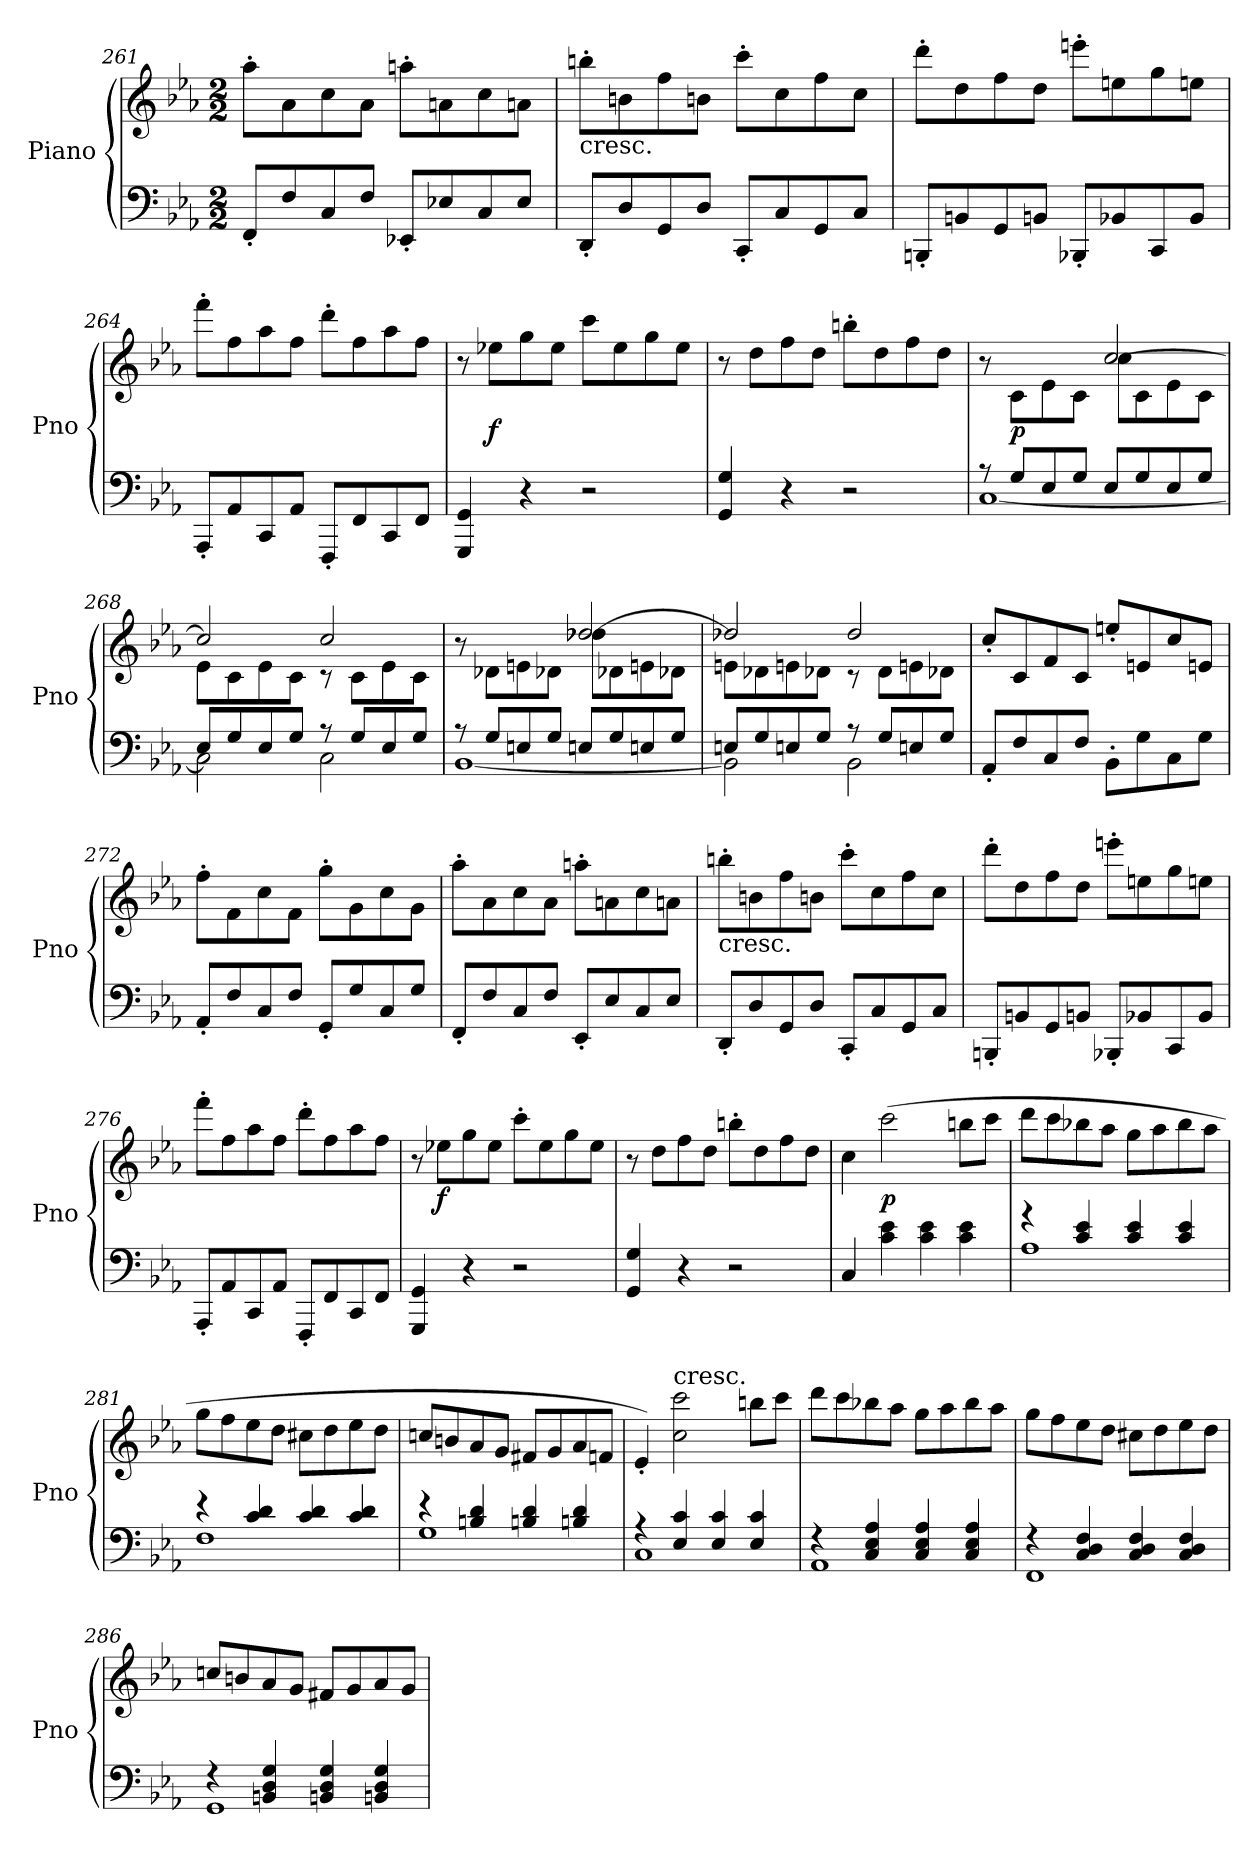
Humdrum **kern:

**kern	**kern	**dynam
*part2	*part1	*part1
*staff2	*staff1	*staff1
*I"Piano	*I"Piano	*
*I'Pno	*I'Pno	*
*clefF4	*clefG2	*
*k[b-e-a-]	*k[b-e-a-]	*
*M2/2	*M2/2	*
=261	=261	=261
8FF'L	8aa-'L	.
8F	8a-	.
8C	8cc	.
8FJ	8a-J	.
8EE-X'L	8aan'L	.
8E-X	8an	.
8C	8cc	.
8E-J	8anJ	.
=262	=262	=262
!	!LO:TX:b:t=cresc.	!
8DD'L	8bbn'L	.
8D	8bn	.
8GG	8ff	.
8DJ	8bnJ	.
8CC'L	8ccc'L	.
8C	8cc	.
8GG	8ff	.
8CJ	8ccJ	.
=263	=263	=263
8BBBn'L	8ddd'L	.
8BBn	8dd	.
8GG	8ff	.
8BBnJ	8ddJ	.
8BBB-X'L	8eeen'L	.
8BB-X	8een	.
8CC	8gg	.
8BB-J	8eenJ	.
=264	=264	=264
8AAA-'L	8fff'L	.
8AA-	8ff	.
8CC	8aa-	.
8AA-J	8ffJ	.
8FFF'L	8ddd'L	.
8FF	8ff	.
8CC	8aa-	.
8FFJ	8ffJ	.
=265	=265	=265
4GGG 4GG	8r	.
.	8ee-XL	f
4r	8gg	.
.	8ee-J	.
2r	8cccL	.
.	8ee-	.
.	8gg	.
.	8ee-J	.
=266	=266	=266
4GG 4G	8r	.
.	8ddL	.
4r	8ff	.
.	8ddJ	.
2r	8bbn'L	.
.	8dd	.
.	8ff	.
.	8ddJ	.
=267	=267	=267
*^	*^	*
8rA	[1C	2ryy	8r	.
8GL	.	.	8c\L	p
8E-	.	.	8e-	.
8GJ	.	.	8cJ	.
8E-L	.	[2cc	8ccL	.
8G	.	.	8c	.
8E-	.	.	8e-	.
8GJ	.	.	8cJ	.
=268	=268	=268	=268	=268
8E-L	2C]	2cc]	8e-L	.
8G	.	.	8c	.
8E-	.	.	8e-	.
8GJ	.	.	8cJ	.
8rA	2C	2cc	8rc	.
8GL	.	.	8cL	.
8E-	.	.	8e-	.
8GJ	.	.	8cJ	.
=269	=269	=269	=269	=269
8r	[1BB-	2ryy	8r	.
8GL	.	.	8d-X\L	.
8En	.	.	8en	.
8GJ	.	.	8d-XJ	.
8EnL	.	[2dd-X	8dd-XL	.
8G	.	.	8d-X	.
8En	.	.	8en	.
8GJ	.	.	8d-XJ	.
=270	=270	=270	=270	=270
8EnL	2BB-]	2dd-X]	8enL	.
8G	.	.	8d-X	.
8En	.	.	8en	.
8GJ	.	.	8d-XJ	.
8rA	2BB-	2dd-	8rc	.
8GL	.	.	8d-L	.
8En	.	.	8en	.
8GJ	.	.	8d-XJ	.
*v	*v	*	*	*
=271	=271	=271	=271
!	!LO:TX:a:t=cresc.	!	!
*	*v	*v	*
8AA-'L	8cc'L	.
8F	8c	.
8C	8f	.
8FJ	8cJ	.
8BB-'L	8een'L	.
8G	8en	.
8C	8cc	.
8GJ	8enJ	.
=272	=272	=272
8AA-'L	8ff'\L	.
8F	8f	.
8C	8cc	.
8FJ	8fJ	.
8GG'L	8gg'L	.
8G	8g	.
8C	8cc	.
8GJ	8gJ	.
=273	=273	=273
8FF'L	8aa-'L	.
8F	8a-	.
8C	8cc	.
8FJ	8a-J	.
8EE-'L	8aan'L	.
8E-	8an	.
8C	8cc	.
8E-J	8anJ	.
=274	=274	=274
!	!LO:TX:b:t=cresc.	!
8DD'L	8bbn'L	.
8D	8bn	.
8GG	8ff	.
8DJ	8bnJ	.
8CC'L	8ccc'L	.
8C	8cc	.
8GG	8ff	.
8CJ	8ccJ	.
=275	=275	=275
8BBBn'L	8ddd'L	.
8BBn	8dd	.
8GG	8ff	.
8BBnJ	8ddJ	.
8BBB-X'L	8eeen'L	.
8BB-X	8een	.
8CC	8gg	.
8BB-J	8eenJ	.
=276	=276	=276
8AAA-'L	8fff'L	.
8AA-	8ff	.
8CC	8aa-	.
8AA-J	8ffJ	.
8FFF'L	8ddd'L	.
8FF	8ff	.
8CC	8aa-	.
8FFJ	8ffJ	.
=277	=277	=277
4GGG 4GG	8r	.
.	8ee-XL	f
4r	8gg	.
.	8ee-J	.
2r	8ccc'L	.
.	8ee-	.
.	8gg	.
.	8ee-J	.
=278	=278	=278
4GG 4G	8r	.
.	8ddL	.
4r	8ff	.
.	8ddJ	.
2r	8bbn'L	.
.	8dd	.
.	8ff	.
.	8ddJ	.
=279	=279	=279
4C	4cc	.
4c 4e-	(2ccc	p
4c 4e-	.	.
4c 4e-	8bbnL	.
.	8cccJ	.
=280	=280	=280
*^	*	*
4r	1A-	8dddL	.
.	.	8ccc	.
4c 4e-	.	8bb-X	.
.	.	8aa-J	.
4c 4e-	.	8ggL	.
.	.	8aa-	.
4c 4e-	.	8bb-	.
.	.	8aa-J	.
=281	=281	=281	=281
4r	1F	8ggL	.
.	.	8ff	.
4c 4d	.	8ee-	.
.	.	8ddJ	.
4c 4d	.	8cc#XL	.
.	.	8dd	.
4c 4d	.	8ee-	.
.	.	8ddJ	.
=282	=282	=282	=282
4r	1G	8ccnL	.
.	.	8bn	.
4Bn 4d	.	8a-	.
.	.	8gJ	.
4Bn 4d	.	8f#XL	.
.	.	8g	.
4Bn 4d	.	8a-	.
.	.	8fnJ	.
=283	=283	=283	=283
4r	1C	4e-')	.
!	!	!LO:TX:a:t=cresc.	!
4E- 4c	.	2cc 2ccc	.
4E- 4c	.	.	.
4E- 4c	.	8bbnL	.
.	.	8cccJ	.
=284	=284	=284	=284
4r	1AA-	8dddL	.
.	.	8ccc	.
4C 4E- 4A-	.	8bb-X	.
.	.	8aa-J	.
4C 4E- 4A-	.	8ggL	.
.	.	8aa-	.
4C 4E- 4A-	.	8bb-	.
.	.	8aa-J	.
=285	=285	=285	=285
4r	1FF	8ggL	.
.	.	8ff	.
4C 4D 4F	.	8ee-	.
.	.	8ddJ	.
4C 4D 4F	.	8cc#XL	.
.	.	8dd	.
4C 4D 4F	.	8ee-	.
.	.	8ddJ	.
=286	=286	=286	=286
4r	1GG	8ccnL	.
.	.	8bn	.
4BBn 4D 4G	.	8a-	.
.	.	8gJ	.
4BBn 4D 4G	.	8f#XL	.
.	.	8g	.
4BBn 4D 4G	.	8a-	.
.	.	8gJ	.
*v	*v	*	*
=	=	=
*-	*-	*-
